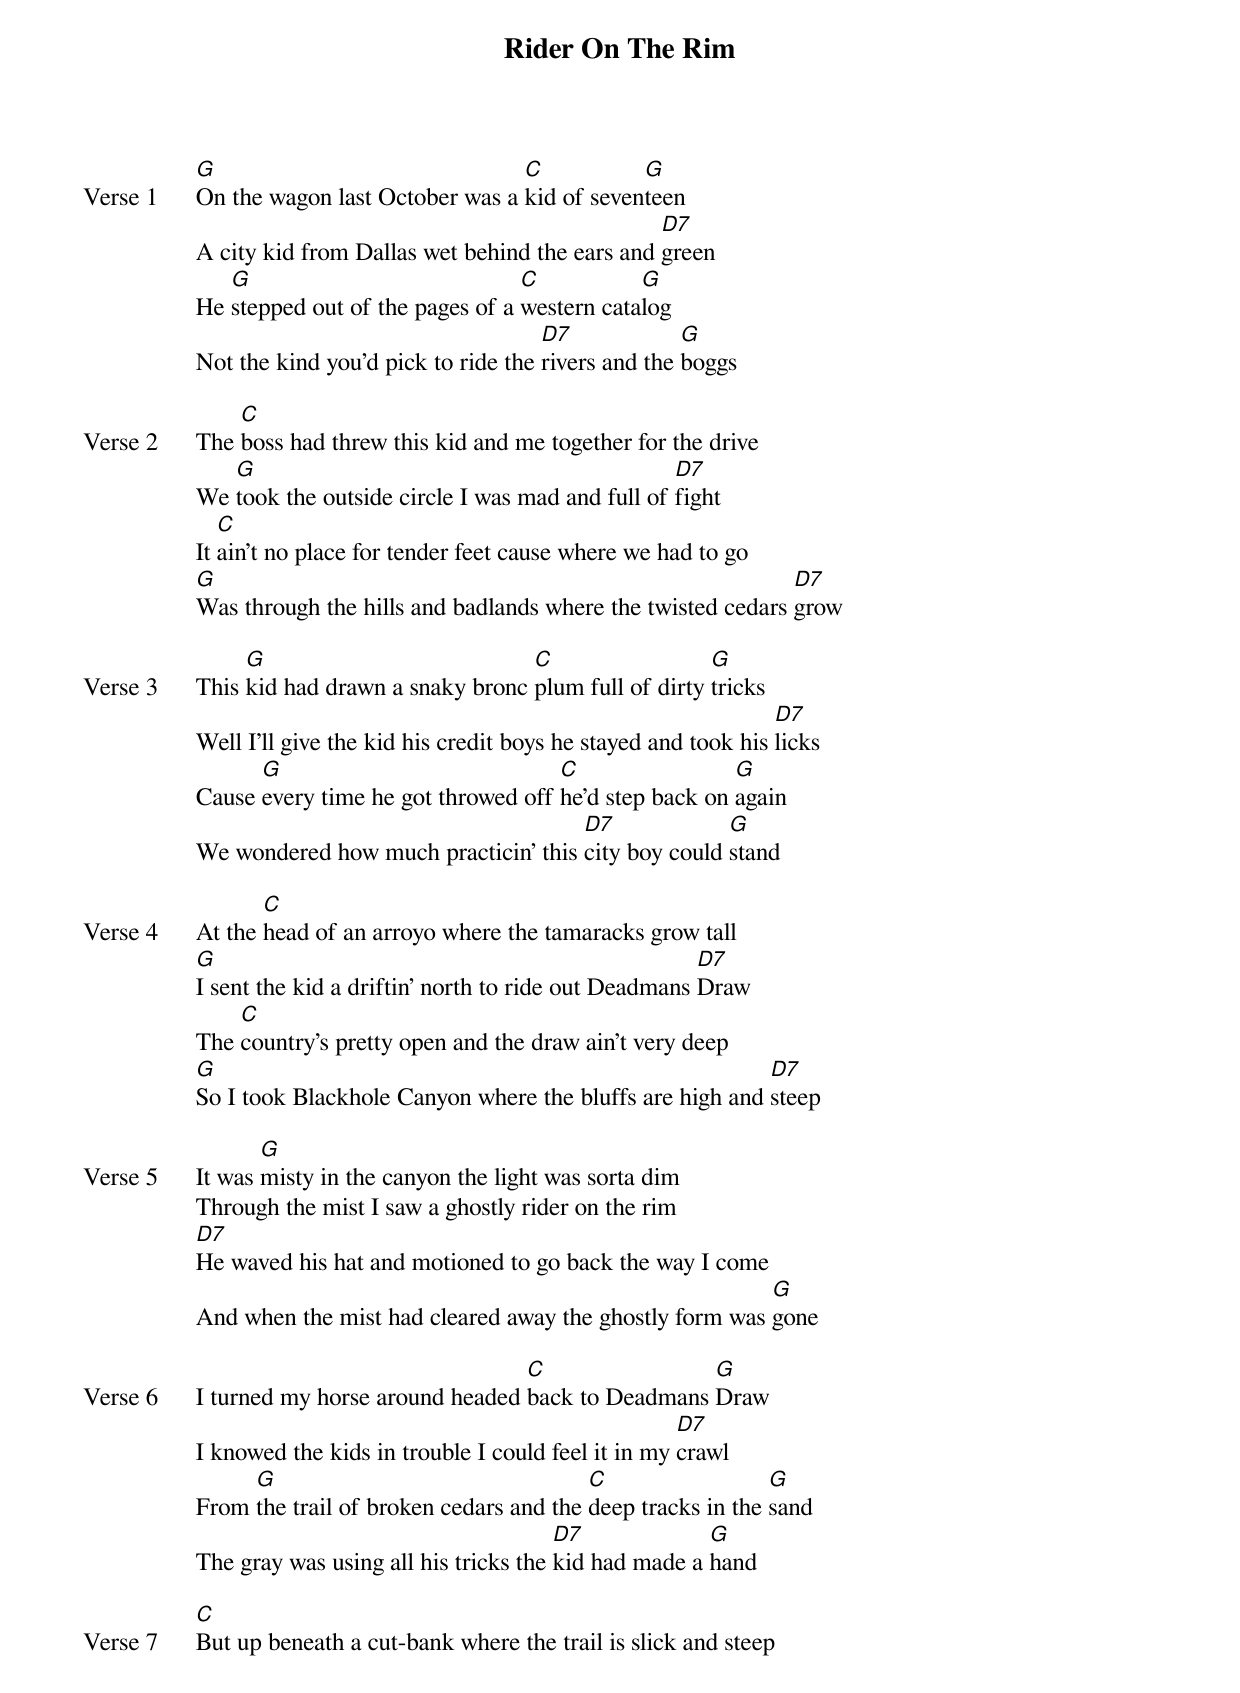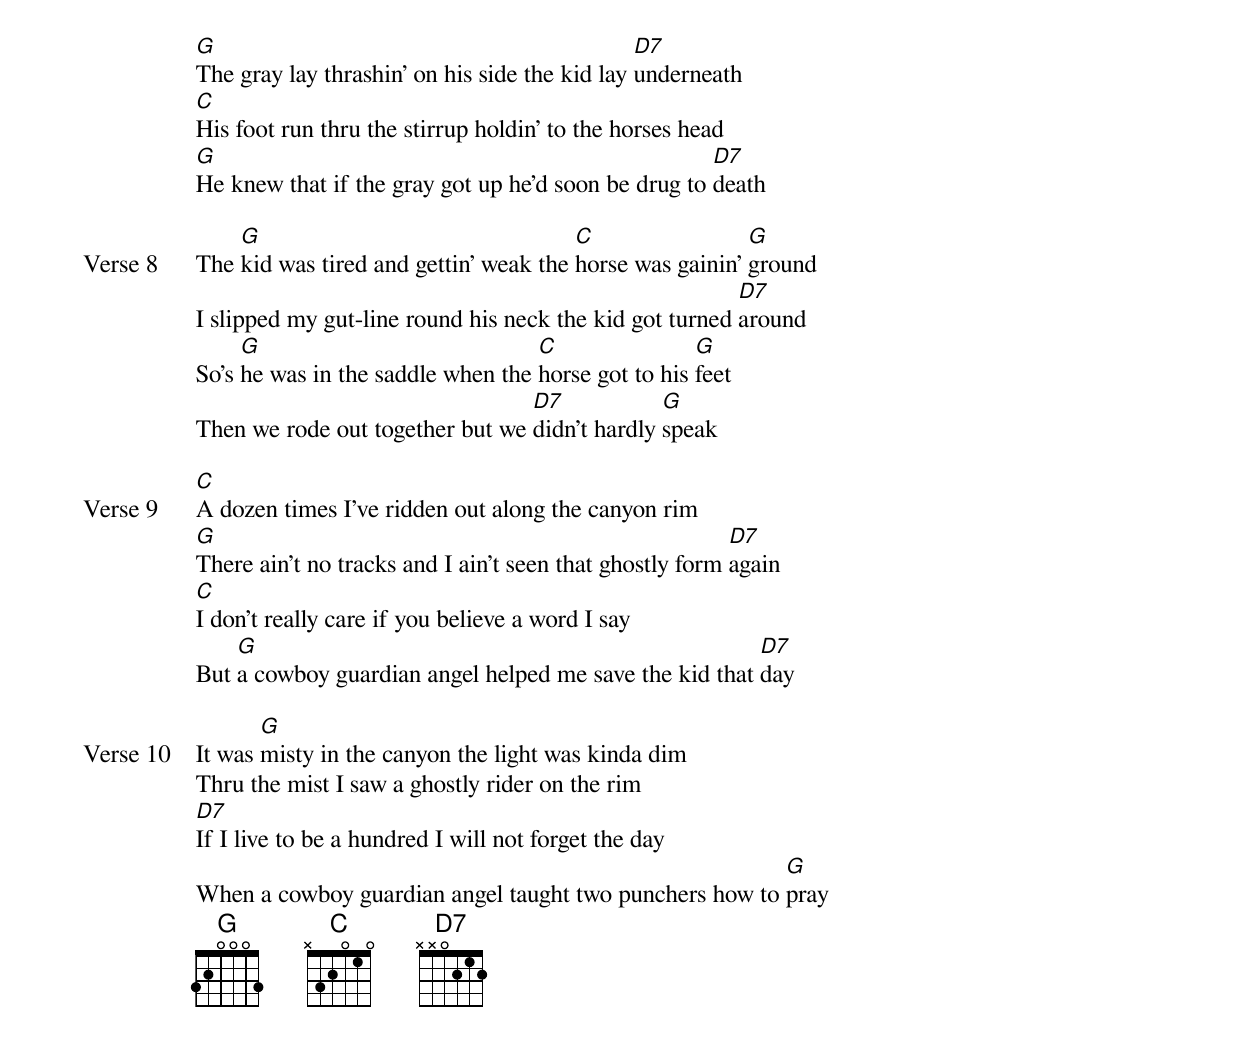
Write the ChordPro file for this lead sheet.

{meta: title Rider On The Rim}
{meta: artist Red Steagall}
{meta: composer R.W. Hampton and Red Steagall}
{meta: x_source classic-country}
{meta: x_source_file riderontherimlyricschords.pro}
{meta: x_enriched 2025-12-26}

{start_of_verse: Verse 1}
[G]On the wagon last October was a [C]kid of seven[G]teen
A city kid from Dallas wet behind the ears and [D7]green
He [G]stepped out of the pages of a [C]western cata[G]log
Not the kind you'd pick to ride the [D7]rivers and the [G]boggs
{end_of_verse}

{start_of_verse: Verse 2}
The [C]boss had threw this kid and me together for the drive
We [G]took the outside circle I was mad and full of [D7]fight
It [C]ain't no place for tender feet cause where we had to go
[G]Was through the hills and badlands where the twisted cedars [D7]grow
{end_of_verse}

{start_of_verse: Verse 3}
This [G]kid had drawn a snaky bronc [C]plum full of dirty [G]tricks
Well I'll give the kid his credit boys he stayed and took his [D7]licks
Cause [G]every time he got throwed off [C]he'd step back on [G]again
We wondered how much practicin' this [D7]city boy could [G]stand
{end_of_verse}

{start_of_verse: Verse 4}
At the [C]head of an arroyo where the tamaracks grow tall
[G]I sent the kid a driftin' north to ride out Deadmans [D7]Draw
The [C]country's pretty open and the draw ain't very deep
[G]So I took Blackhole Canyon where the bluffs are high and [D7]steep
{end_of_verse}

{start_of_verse: Verse 5}
It was [G]misty in the canyon the light was sorta dim
Through the mist I saw a ghostly rider on the rim
[D7]He waved his hat and motioned to go back the way I come
And when the mist had cleared away the ghostly form was [G]gone
{end_of_verse}

{start_of_verse: Verse 6}
I turned my horse around headed [C]back to Deadmans [G]Draw
I knowed the kids in trouble I could feel it in my [D7]crawl
From [G]the trail of broken cedars and the [C]deep tracks in the [G]sand
The gray was using all his tricks the [D7]kid had made a [G]hand
{end_of_verse}

{start_of_verse: Verse 7}
[C]But up beneath a cut-bank where the trail is slick and steep
[G]The gray lay thrashin' on his side the kid lay [D7]underneath
[C]His foot run thru the stirrup holdin' to the horses head
[G]He knew that if the gray got up he'd soon be drug to [D7]death
{end_of_verse}

{start_of_verse: Verse 8}
The [G]kid was tired and gettin' weak the [C]horse was gainin' [G]ground
I slipped my gut-line round his neck the kid got turned [D7]around
So's [G]he was in the saddle when the [C]horse got to his [G]feet
Then we rode out together but we [D7]didn't hardly [G]speak
{end_of_verse}

{start_of_verse: Verse 9}
[C]A dozen times I've ridden out along the canyon rim
[G]There ain't no tracks and I ain't seen that ghostly form [D7]again
[C]I don't really care if you believe a word I say
But [G]a cowboy guardian angel helped me save the kid that [D7]day
{end_of_verse}

{start_of_verse: Verse 10}
It was [G]misty in the canyon the light was kinda dim
Thru the mist I saw a ghostly rider on the rim
[D7]If I live to be a hundred I will not forget the day
When a cowboy guardian angel taught two punchers how to [G]pray
{end_of_verse}
